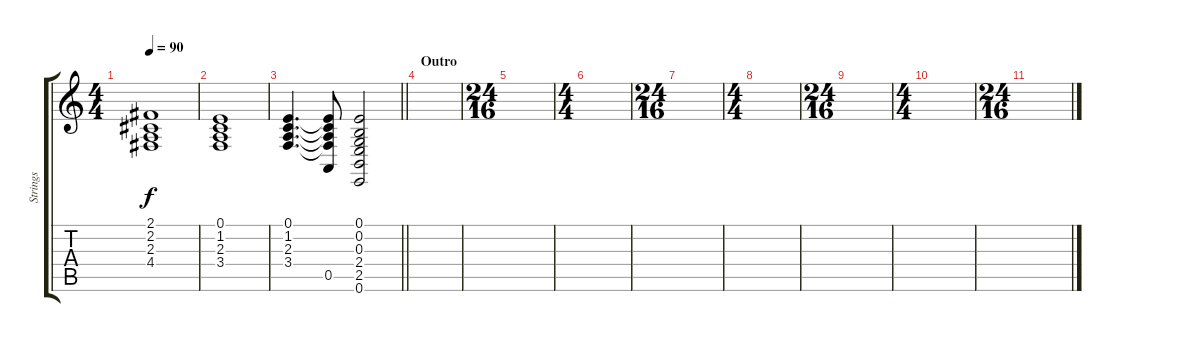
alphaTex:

\track ("Strings" "Strings") {instrument synthstrings1}
\staff {score tabs}
\tuning (E4 B3 G3 D3 A2 E2) {hide}
\ts (4 4)
\tempo 90
\clef g2
\ks c
(2.1 2.2 2.3 4.4).1{dy f} |
(0.1 1.2 2.3 3.4).1 |
\barLineRight lightlight
(0.1 1.2 2.3 3.4).4{d} (0.1{t} 1.2{t} 2.3{t} 3.4{t} 0.5{t}).8 (0.1 0.2 0.3 2.4 2.5 0.6).2 |
\section ("" "Outro")
|
\ts (24 16)
|
\ts (4 4)
|
\ts (24 16)
|
\ts (4 4)
|
\ts (24 16)
|
\ts (4 4)
|
\ts (24 16)
